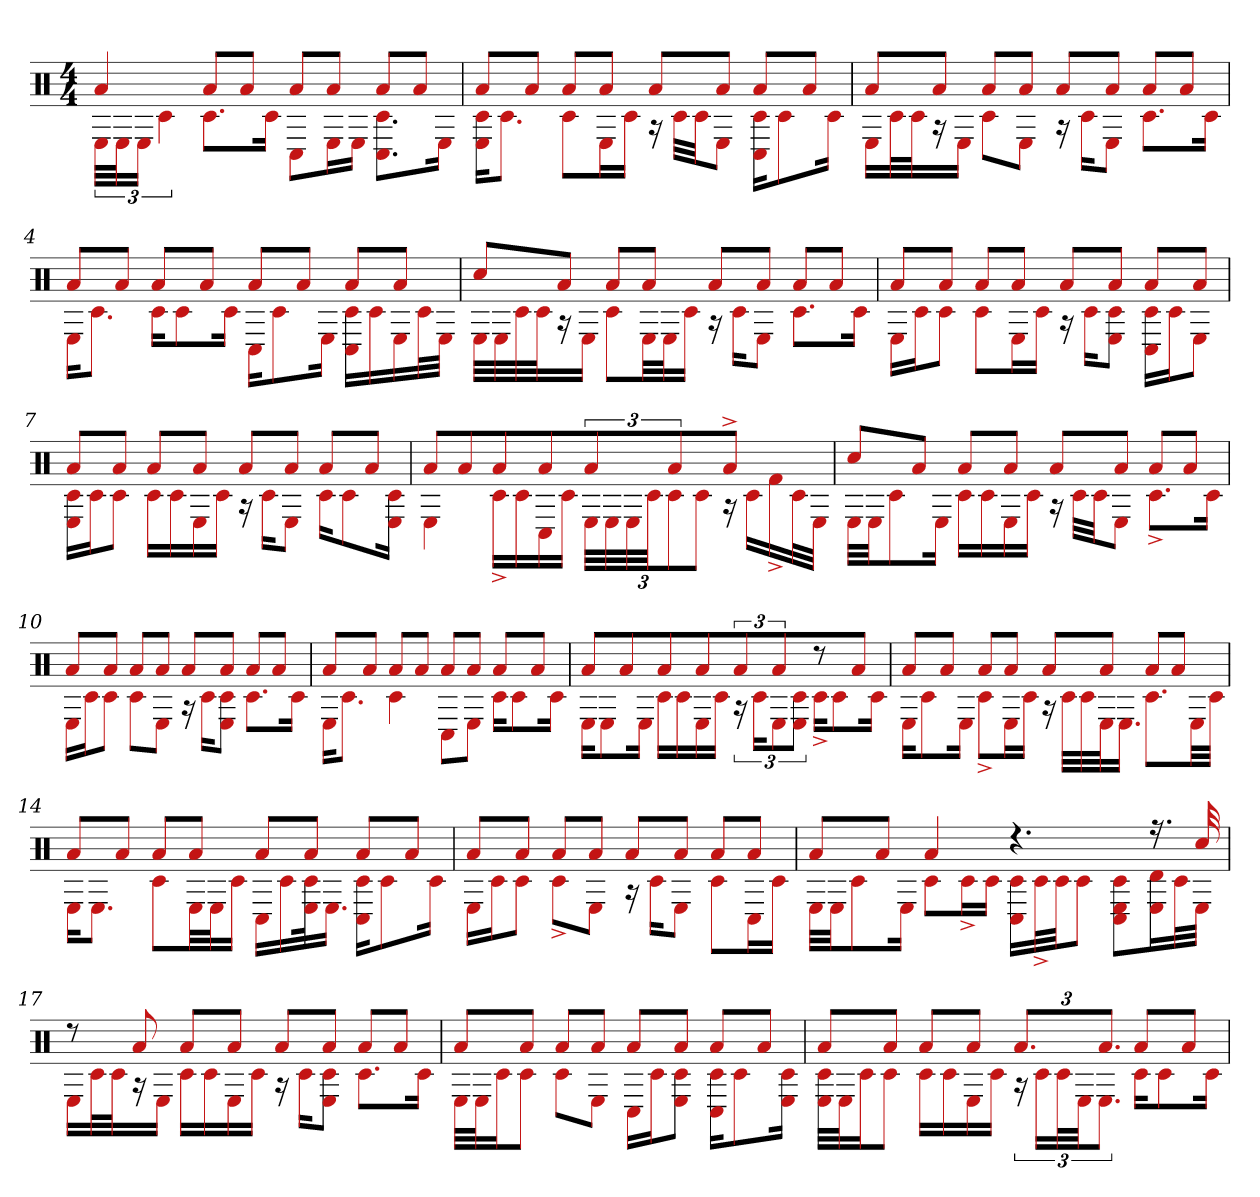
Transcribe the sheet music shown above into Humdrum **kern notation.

**kern
*part1
*staff1
*clefX
*k[]
*M4/4
=1
*^
4a	48ELLL
.	48EJ
.	24EJJ
.	6c#
8aL	8.c#L
8aJ	.
.	16c#Jk
8aL	8C#L
8aJ	16EL
.	16EJJ
8aL	8.C# 8.c#L
8aJ	.
.	16EJk
=2	=2
8aL	16c# 16EKL
.	8.c#J
8aJ	.
8aL	8c#L
8aJ	16EL
.	16c#JJ
8aL	16r
.	32c#LLL
.	32c#JJ
8aJ	8EJ
8aL	16C# 16c#KL
.	8c#
8aJ	.
.	16c#Jk
=3	=3
8aL	16ELL
.	32c#L
.	32c#J
8aJ	16r
.	16EJJ
8aL	8c#L
8aJ	8EJ
8aL	16r
.	16c#KL
8aJ	8EJ
8aL	8.c#L
8aJ	.
.	16c#Jk
=4	=4
8aL	16EKL
.	8.c#J
8aJ	.
8aL	16c#KL
.	8c#
8aJ	.
.	16c#Jk
8aL	16C#KL
.	8c#
8aJ	.
.	16EJk
8aL	16C# 16c#LL
.	16c#
8aJ	16E
.	32c#L
.	32EJJJ
=5	=5
8cc#L	32ELLL
.	32E
.	32c#
.	32c#J
8aJ	16r
.	16EJJ
8aL	8c#L
8aJ	32ELL
.	32EJ
.	16c#JJ
8aL	16r
.	16c#KL
8aJ	8EJ
8aL	8.c#L
8aJ	.
.	16c#Jk
=6	=6
8aL	16ELL
.	16c#J
8aJ	8c#J
8aL	8c#L
8aJ	16EL
.	16c#JJ
8aL	16r
.	16c#KL
8aJ	8c# 8EJ
8aL	16C# 16c#LL
.	16c#J
8aJ	8EJ
=7	=7
8aL	16c# 16ELL
.	16c#J
8aJ	8c#J
8aL	16c#LL
.	16c#
8aJ	16E
.	16c#JJ
8aL	16r
.	16c#KL
8aJ	8EJ
8aL	16c#KL
.	8c#
8aJ	.
.	16E 16c#Jk
=8	=8
8aL	4E
8aJ	.
8aL	16c#^LL
.	16c#
8aJ	16C#
.	16c#JJ
12aJ	48ELLL
.	48E
.	48E
.	48c#JJ
6a	12c#
.	12c#J
4a^	16r
.	16c#LL
.	16f#^
.	32c#L
.	32EJJJ
=9	=9
8cc#L	32ELLL
.	32EJJ
.	8c#
8aJ	.
.	16EJk
8aL	16c#LL
.	16c#
8aJ	16E
.	16c#JJ
8aL	16r
.	32c#LLL
.	32c#JJ
8aJ	8EJ
8aL	8.c#^L
8aJ	.
.	16c#Jk
=10	=10
8aL	16ELL
.	16c#J
8aJ	8c#J
8aL	8c#L
8aJ	8EJ
8aL	16r
.	16c#KL
8aJ	8c# 8EJ
8aL	8.c#L
8aJ	.
.	16c#Jk
=11	=11
8aL	16EKL
.	8.c#J
8aJ	.
8aL	4c#
8aJ	.
8aL	8C#L
8aJ	8EJ
8aL	16c#KL
.	8c#
8aJ	.
.	16c#Jk
=12	=12
8aL	16EKL
.	8E
8aJ	.
.	16EJk
8aL	16c#LL
.	16c#
8aJ	16E
.	16c#JJ
12aJ	24r
.	24c#KL
6a	12E
.	12E 12c#J
8r	16c#^KL
.	8c#
8a	.
.	16c#Jk
=13	=13
8aL	16EKL
.	8c#
8aJ	.
.	16EJk
8aL	8c#^L
8aJ	16EL
.	16c#JJ
8aL	16r
.	32c#LLL
.	32c#
8aJ	32EJ
.	16.EJJ
8aL	8.c#L
8aJ	.
.	32ELL
.	32c#JJJ
=14	=14
8aL	16EKL
.	8.EJ
8aJ	.
8aL	8c#L
8aJ	32ELL
.	32EJ
.	16c#JJ
8aL	16C#LL
.	16c#
8aJ	32c# 32Ek
.	16.EJJ
8aL	16C# 16c#KL
.	8c#
8aJ	.
.	16c#Jk
=15	=15
8aL	16ELL
.	16c#J
8aJ	8c#J
8aL	8c#^L
8aJ	8EJ
8aL	16r
.	16c#KL
8aJ	8EJ
8aL	8c#L
8aJ	16C#L
.	16c#JJ
=16	=16
8aL	32ELLL
.	32EJJ
.	8c#
8aJ	.
.	16EJk
4a	8c#L
.	16c#^L
.	16c#JJ
4.r	16c# 16C#LL
.	32c#^L
.	32c#JJ
.	8c#J
.	8C# 8E 8c#L
16.r	16E 16dL
.	32c#L
32cc#	32EJJJ
=17	=17
8r	16ELL
.	32c#L
.	32c#J
8a	16r
.	16EJJ
8aL	16c#LL
.	16c#
8aJ	16E
.	16c#JJ
8aL	16r
.	16c#KL
8aJ	8c# 8EJ
8aL	8.c#L
8aJ	.
.	16c#Jk
=18	=18
8aL	32ELLL
.	32EJ
.	16c#J
8aJ	8c#J
8aL	8c#L
8aJ	8EJ
8aL	16C#LL
.	16c#J
8aJ	8c# 8EJ
8aL	16C# 16c#KL
.	8c#
8aJ	.
.	16E 16c#Jk
=19	=19
8aL	32c# 32ELLL
.	32EJ
.	16c#J
8aJ	8c#J
8aL	16c#LL
.	16c#
8aJ	16E
.	16c#JJ
12.aL	24r
.	24c#LL
.	48c#L
.	48EJJ
12.aJ	12.EJ
8aL	16c#KL
.	8c#
8aJ	.
.	16c#Jk
*v	*v
=
*-
